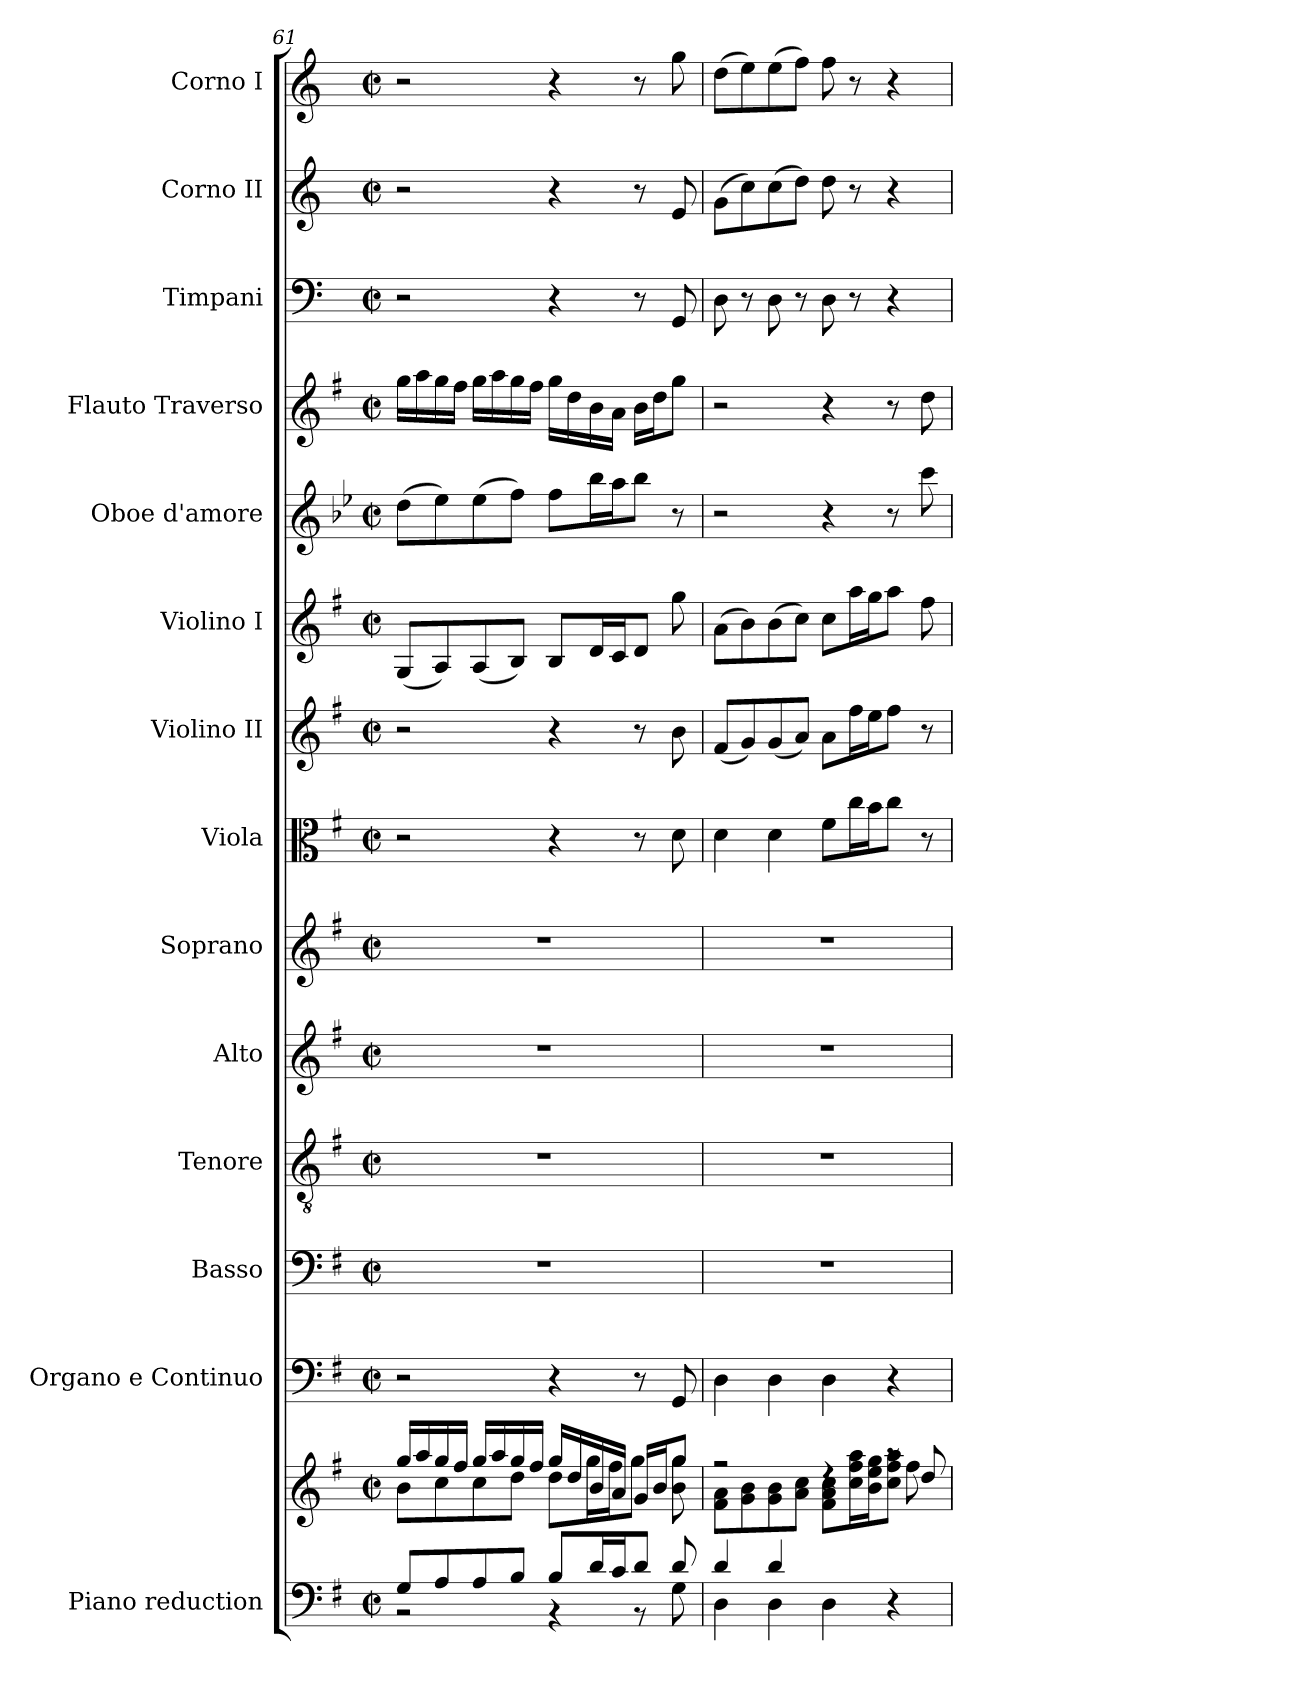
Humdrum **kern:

**kern	**kern	**kern	**kern	**kern	**kern	**kern	**kern	**kern	**kern	**kern	**kern	**kern	**kern	**kern
*part14	*part14	*part13	*part12	*part11	*part10	*part9	*part8	*part7	*part6	*part5	*part4	*part3	*part2	*part1
*staff15	*staff14	*staff13	*staff12	*staff11	*staff10	*staff9	*staff8	*staff7	*staff6	*staff5	*staff4	*staff3	*staff2	*staff1
*I"Piano reduction	*	*I"Organo e Continuo	*I"Basso	*I"Tenore	*I"Alto	*I"Soprano	*I"Viola	*I"Violino II	*I"Violino I	*I"Oboe d'amore	*I"Flauto Traverso	*I"Timpani	*I"Corno II	*I"Corno I
*I'Pno	*	*	*	*	*	*	*	*	*	*I'Ob	*I'Fl	*I'Timp	*	*
*clefF4	*clefG2	*clefF4	*clefF4	*clefGv2	*clefG2	*clefG2	*clefC3	*clefG2	*clefG2	*clefG2	*clefG2	*clefF4	*clefG2	*clefG2
*	*	*	*	*	*	*	*	*	*	*ITrd2c3	*	*	*ITrd3c5	*ITrd3c5
*k[f#]	*k[f#]	*k[f#]	*k[f#]	*k[f#]	*k[f#]	*k[f#]	*k[f#]	*k[f#]	*k[f#]	*k[f#]	*k[f#]	*k[]	*k[f#]	*k[f#]
*M2/2	*M2/2	*M2/2	*M2/2	*M2/2	*M2/2	*M2/2	*M2/2	*M2/2	*M2/2	*M2/2	*M2/2	*M2/2	*M2/2	*M2/2
*met(c|)	*met(c|)	*met(c|)	*met(c|)	*met(c|)	*met(c|)	*met(c|)	*met(c|)	*met(c|)	*met(c|)	*met(c|)	*met(c|)	*met(c|)	*met(c|)	*met(c|)
=61	=61	=61	=61	=61	=61	=61	=61	=61	=61	=61	=61	=61	=61	=61
*^	*^	*	*	*	*	*	*	*	*	*	*	*	*	*
8G/L	2r	16gg/LL	8b\L	2r	1r	1r	1r	1r	2r	2r	(<8G/L	(>8b\L	16gg\LL	2r	2r	2r
.	.	16aa/	.	.	.	.	.	.	.	.	.	.	16aa\	.	.	.
8A/	.	16gg/	8cc\	.	.	.	.	.	.	.	8A/)	8cc\)	16gg\	.	.	.
.	.	16ff#/JJ	.	.	.	.	.	.	.	.	.	.	16ff#\JJ	.	.	.
8A/	.	16gg/LL	8cc\	.	.	.	.	.	.	.	(<8A/	(>8cc\	16gg\LL	.	.	.
.	.	16aa/	.	.	.	.	.	.	.	.	.	.	16aa\	.	.	.
8B/J	.	16gg/	8dd\J	.	.	.	.	.	.	.	8B/J)	8dd\J)	16gg\	.	.	.
.	.	16ff#/JJ	.	.	.	.	.	.	.	.	.	.	16ff#\JJ	.	.	.
8B/L	4r	16gg/LL	8dd\L	4r	.	.	.	.	4r	4r	8B/L	8dd\L	16gg\LL	4r	4r	4r
.	.	16dd/	.	.	.	.	.	.	.	.	.	.	16dd\	.	.	.
16d/L	.	16b/	16gg\L	.	.	.	.	.	.	.	16d/L	16gg\L	16b\	.	.	.
16c/J	.	16a/JJ	16ff#\J	.	.	.	.	.	.	.	16c/J	16ff#\J	16a\JJ	.	.	.
8d/J	8r	16g/LL	8gg\J	8r	.	.	.	.	8r	8r	8d/J	8gg\J	16b\LL	8r	8r	8r
.	.	16b/J	.	.	.	.	.	.	.	.	.	.	16dd\J	.	.	.
8d/	8G\	8gg/J	8b\ 8gg\	8GG/	.	.	.	.	8d\	8b\	8gg\	8r	8gg\J	8GG/	8B/	8dd\
=62	=62	=62	=62	=62	=62	=62	=62	=62	=62	=62	=62	=62	=62	=62	=62	=62
4d/	4D\	2r	8f#\ 8a\L	4D\	1r	1r	1r	1r	4d\	(<8f#/L	(>8a\L	2r	2r	8D\	(>8d\L	(>8a\L
.	.	.	8g\ 8b\	.	.	.	.	.	.	8g/)	8b\)	.	.	8r	8g\)	8b\)
4d/	4D\	.	8g\ 8b\	4D\	.	.	.	.	4d\	(<8g/	(>8b\	.	.	8D\	(>8g\	(>8b\
.	.	.	8a\ 8cc\J	.	.	.	.	.	.	8a/J)	8cc\J)	.	.	8r	8a\J)	8cc\J)
4ryy	4D\	4rdd	8f#\ 8a\ 8cc\L	4D\	.	.	.	.	8f#\L	8a\L	8cc\L	4r	4r	8D\	8a\	8cc\
.	.	.	16cc\ 16ff#\ 16aa\L	.	.	.	.	.	16cc\L	16ff#\L	16aa\L	.	.	8r	8r	8r
.	.	.	16b\ 16ee\ 16gg\J	.	.	.	.	.	16b\J	16ee\J	16gg\J	.	.	.	.	.
4r	4ryy	8raa	8cc\ 8ff#\ 8aa\J	4r	.	.	.	.	8cc\J	8ff#\J	8aa\J	8r	8r	4r	4r	4r
.	.	8dd/	8ff#\	.	.	.	.	.	8r	8r	8ff#\	8aa\	8dd\	.	.	.
*v	*v	*	*	*	*	*	*	*	*	*	*	*	*	*	*	*
*	*v	*v	*	*	*	*	*	*	*	*	*	*	*	*	*
=	=	=	=	=	=	=	=	=	=	=	=	=	=	=
*-	*-	*-	*-	*-	*-	*-	*-	*-	*-	*-	*-	*-	*-	*-
